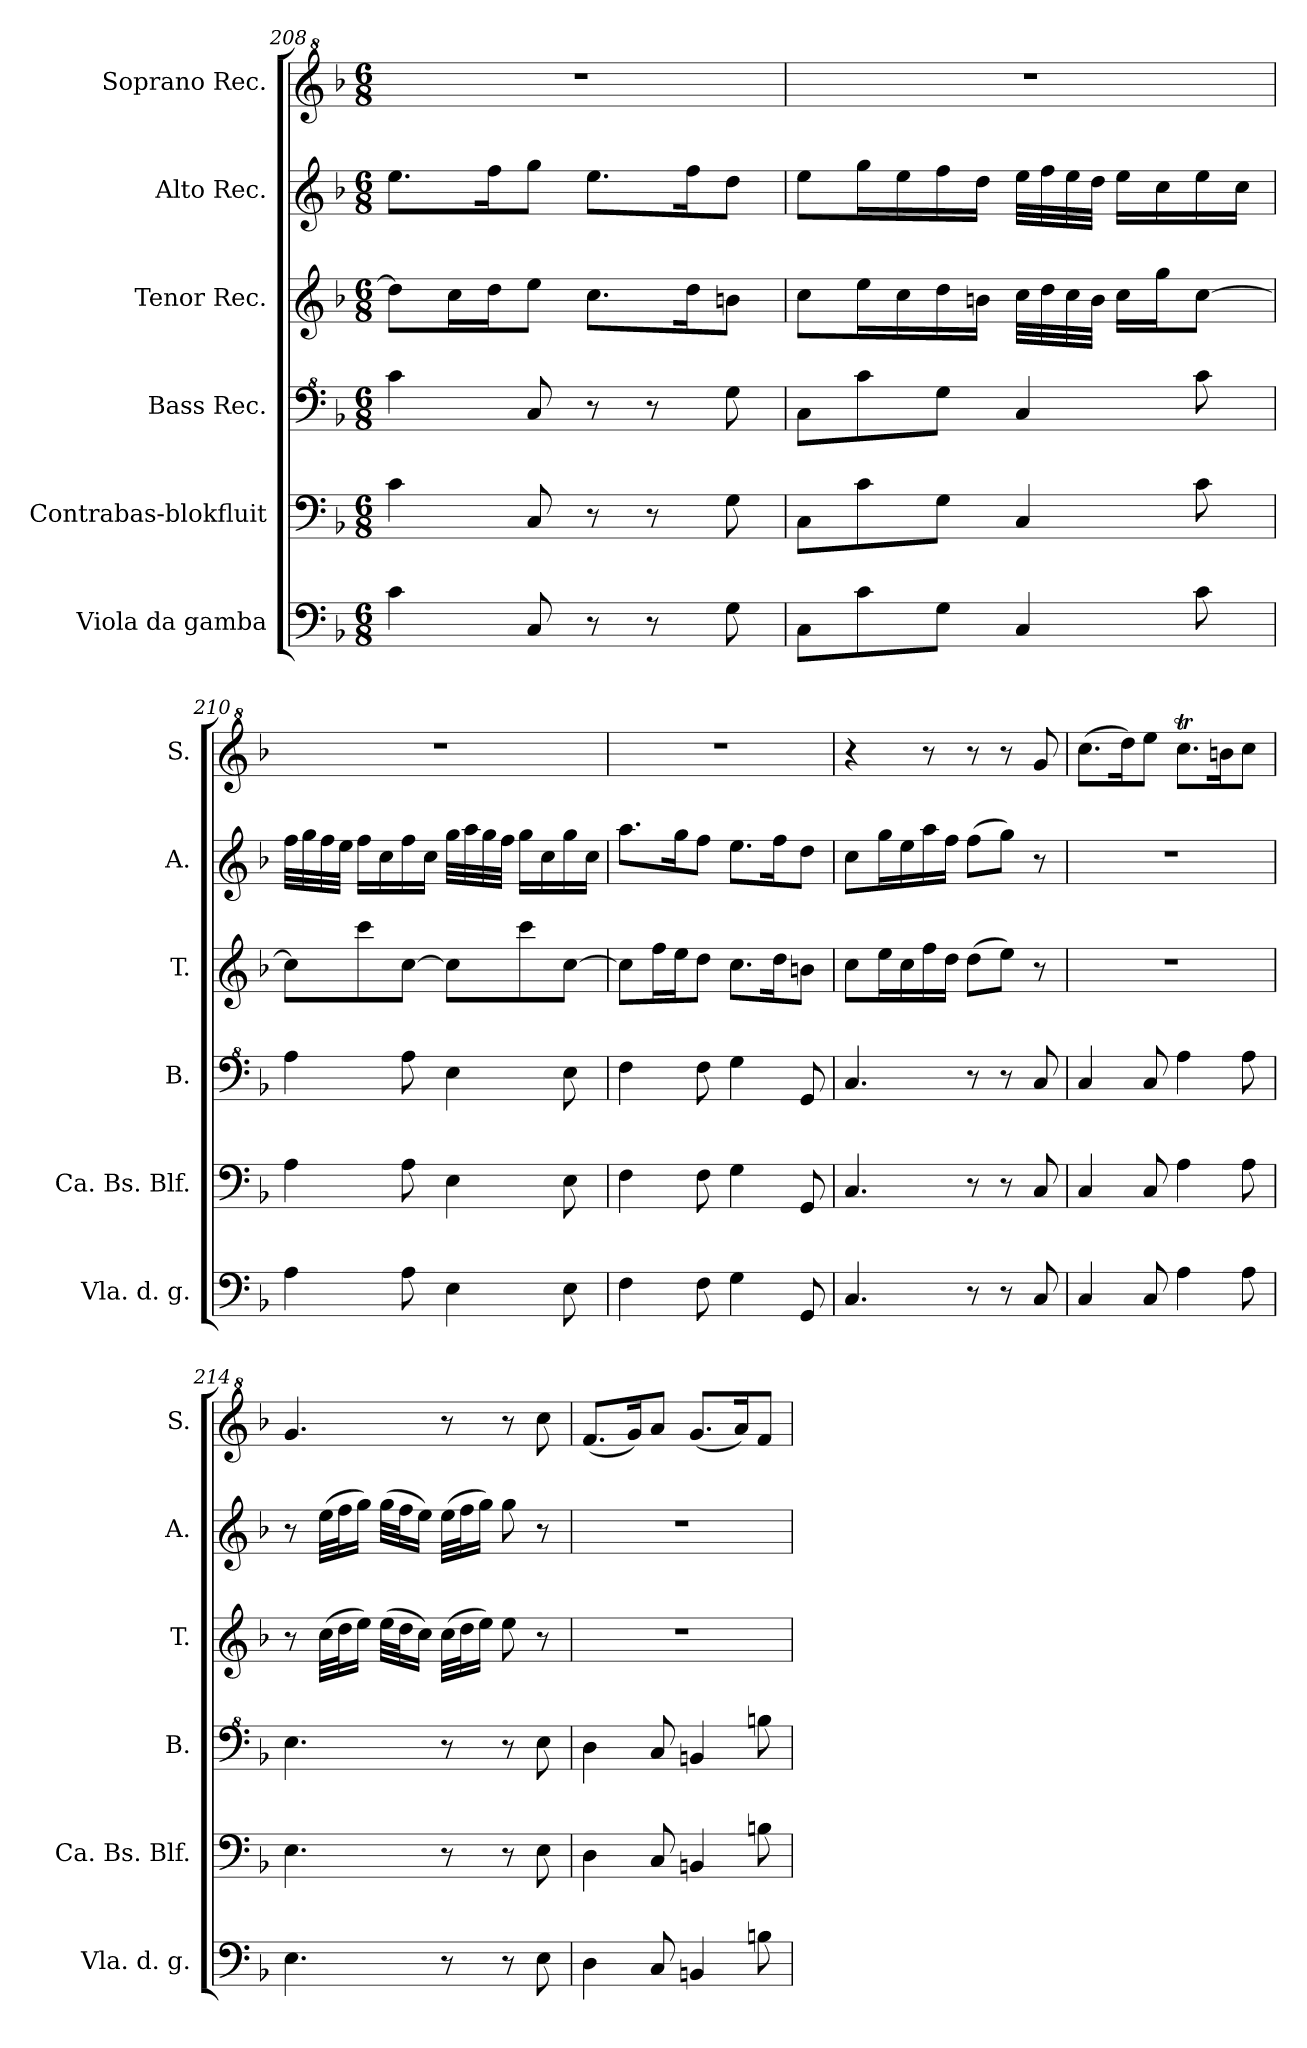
**kern	**kern	**kern	**kern	**kern	**kern
*part6	*part5	*part4	*part3	*part2	*part1
*staff6	*staff5	*staff4	*staff3	*staff2	*staff1
*I"Viola da gamba	*I"Contrabas-blokfluit	*I"Bass Rec.	*I"Tenor Rec.	*I"Alto Rec.	*I"Soprano Rec.
*I'Vla. d. g.	*I'Ca. Bs. Blf.	*I'B.	*I'T.	*I'A.	*I'S.
*clefF4	*clefF4	*clefF^4	*clefG2	*clefG2	*clefG^2
*k[b-]	*k[b-]	*k[b-]	*k[b-]	*k[b-]	*k[b-]
*M6/8	*M6/8	*M6/8	*M6/8	*M6/8	*M6/8
=208	=208	=208	=208	=208	=208
4c\	4c\	4cc\	8dd\L]	8.ee\L	2.r
.	.	.	16cc\L	.	.
.	.	.	16dd\J	16ff\K	.
8C/	8C/	8c/	8ee\J	8gg\J	.
8r	8r	8r	8.cc\L	8.ee\L	.
8r	8r	8r	.	.	.
.	.	.	16dd\K	16ff\K	.
8G\	8G\	8g\	8bn\J	8dd\J	.
=209	=209	=209	=209	=209	=209
8C\L	8C\L	8c\L	8cc\L	8ee\L	2.r
8c\	8c\	8cc\	16ee\L	16gg\L	.
.	.	.	16cc\	16ee\	.
8G\J	8G\J	8g\J	16dd\	16ff\	.
.	.	.	16bn\JJ	16dd\JJ	.
4C/	4C/	4c/	32cc\LLL	32ee\LLL	.
.	.	.	32dd\	32ff\	.
.	.	.	32cc\	32ee\	.
.	.	.	32b\JJJ	32dd\JJJ	.
.	.	.	16cc\LL	16ee\LL	.
.	.	.	16gg\J	16cc\	.
8c\	8c\	8cc\	[8cc\J	16ee\	.
.	.	.	.	16cc\JJ	.
=210	=210	=210	=210	=210	=210
4A\	4A\	4a\	8cc\L]	32ff\LLL	2.r
.	.	.	.	32gg\	.
.	.	.	.	32ff\	.
.	.	.	.	32ee\JJJ	.
.	.	.	8ccc\	16ff\LL	.
.	.	.	.	16cc\	.
8A\	8A\	8a\	[8cc\J	16ff\	.
.	.	.	.	16cc\JJ	.
4E\	4E\	4e\	8cc\L]	32gg\LLL	.
.	.	.	.	32aa\	.
.	.	.	.	32gg\	.
.	.	.	.	32ff\JJJ	.
.	.	.	8ccc\	16gg\LL	.
.	.	.	.	16cc\	.
8E\	8E\	8e\	[8cc\J	16gg\	.
.	.	.	.	16cc\JJ	.
=211	=211	=211	=211	=211	=211
4F\	4F\	4f\	8cc\L]	8.aa\L	2.r
.	.	.	16ff\L	.	.
.	.	.	16ee\J	16gg\K	.
8F\	8F\	8f\	8dd\J	8ff\J	.
4G\	4G\	4g\	8.cc\L	8.ee\L	.
.	.	.	16dd\K	16ff\K	.
8GG/	8GG/	8G/	8bn\J	8dd\J	.
=212	=212	=212	=212	=212	=212
4.C/	4.C/	4.c/	8cc\L	8cc\L	4r
.	.	.	16ee\L	16gg\L	.
.	.	.	16cc\	16ee\	.
.	.	.	16ff\	16aa\	8r
.	.	.	16dd\JJ	16ff\JJ	.
8r	8r	8r	(>8dd\L	(>8ff\L	8r
8r	8r	8r	8ee\J)	8gg\J)	8r
8C/	8C/	8c/	8r	8r	8gg/
!!LO:LB:g=z
=213	=213	=213	=213	=213	=213
4C/	4C/	4c/	2.r	2.r	(>8.ccc\L
.	.	.	.	.	16ddd\K)
8C/	8C/	8c/	.	.	8eee\J
4A\	4A\	4a\	.	.	8.cccT\L
.	.	.	.	.	16bbn\K
8A\	8A\	8a\	.	.	8ccc\J
=214	=214	=214	=214	=214	=214
4.E\	4.E\	4.e\	8r	8r	4.gg/
.	.	.	(>32cc\LLL	(>32ee\LLL	.
.	.	.	32dd\J	32ff\J	.
.	.	.	16ee\JJ)	16gg\JJ)	.
.	.	.	(>32ee\LLL	(>32gg\LLL	.
.	.	.	32dd\J	32ff\J	.
.	.	.	16cc\JJ)	16ee\JJ)	.
8r	8r	8r	(>32cc\LLL	(>32ee\LLL	8r
.	.	.	32dd\J	32ff\J	.
.	.	.	16ee\JJ)	16gg\JJ)	.
8r	8r	8r	8ee\	8gg\	8r
8E\	8E\	8e\	8r	8r	8ccc\
=215	=215	=215	=215	=215	=215
4D\	4D\	4d\	2.r	2.r	(<8.ff/L
.	.	.	.	.	16gg/K)
8C/	8C/	8c/	.	.	8aa/J
4BBn/	4BBn/	4Bn/	.	.	(<8.gg/L
.	.	.	.	.	16aa/K)
8Bn\	8Bn\	8bn\	.	.	8ff/J
=	=	=	=	=	=
*-	*-	*-	*-	*-	*-
